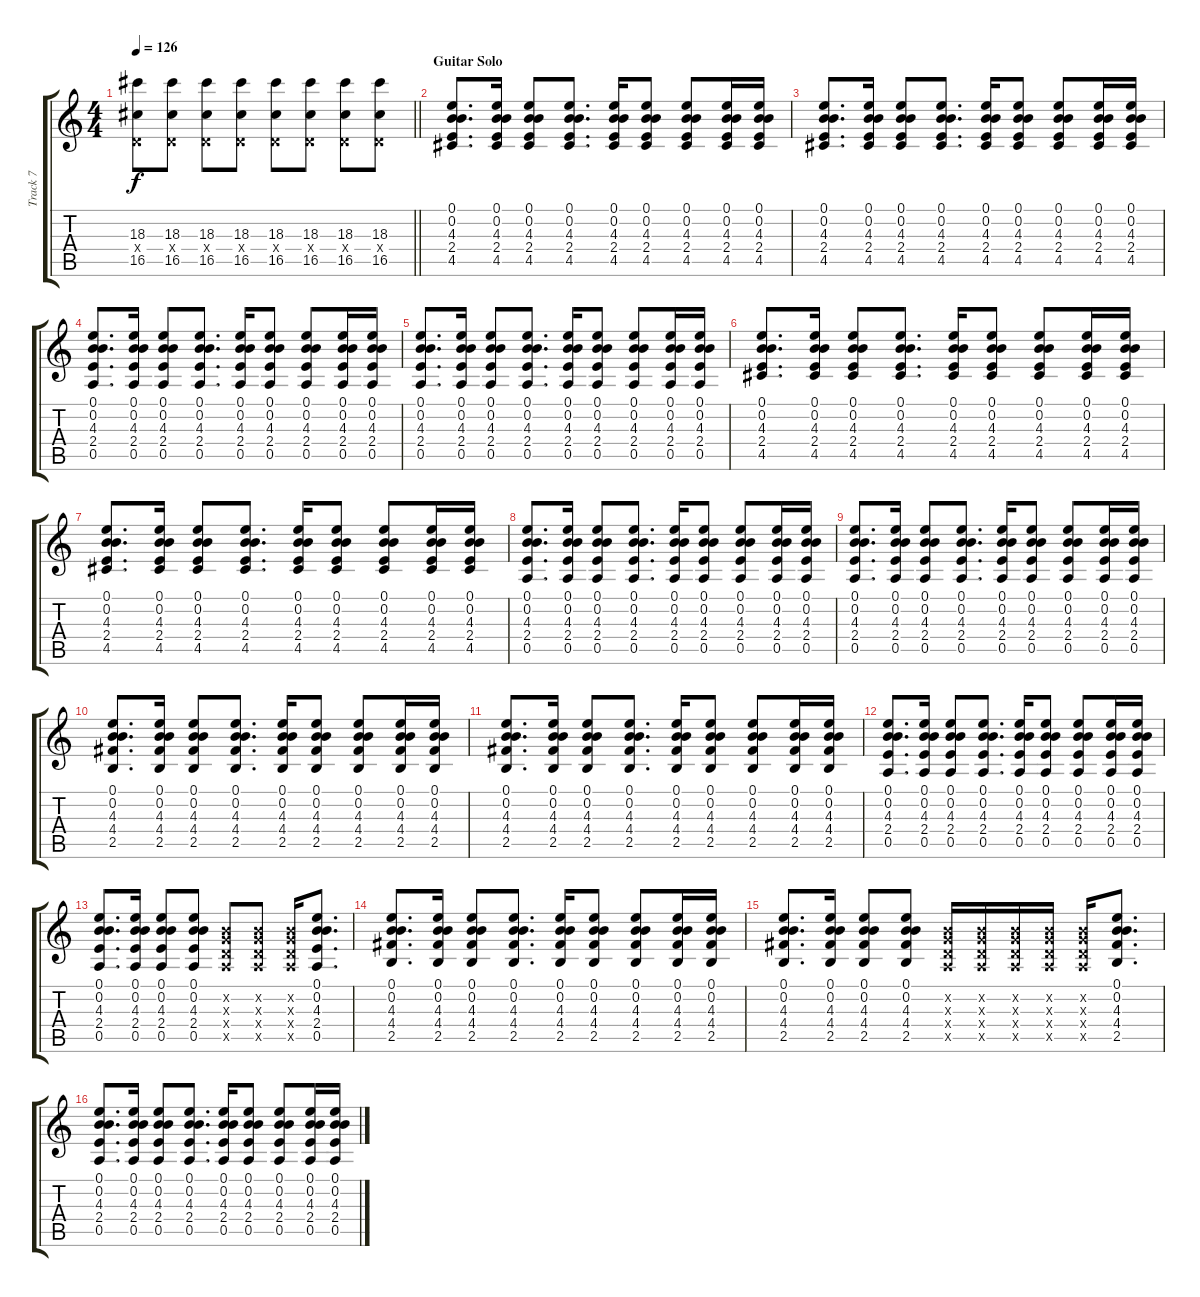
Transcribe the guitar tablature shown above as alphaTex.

\track ("Track 7" "Track 7") {instrument distortionguitar}
\staff {score tabs}
\tuning (E4 B3 G3 D3 A2 E2) {hide}
\ts (4 4)
\tempo 126
\clef g2
\barLineRight lightlight
\ks c
(18.3 0.4{x} 16.5).8{dy f} (18.3 0.4{x} 16.5).8 (18.3 0.4{x} 16.5).8 (18.3 0.4{x} 16.5).8 (18.3 0.4{x} 16.5).8 (18.3 0.4{x} 16.5).8 (18.3 0.4{x} 16.5).8 (18.3 0.4{x} 16.5).8 |
\section ("" "Guitar Solo")
(0.1 0.2 4.3 2.4 4.5).8{d volume 11} (0.1 0.2 4.3 2.4 4.5).16 (0.1 0.2 4.3 2.4 4.5).8 (0.1 0.2 4.3 2.4 4.5).8{d} (0.1 0.2 4.3 2.4 4.5).16 (0.1 0.2 4.3 2.4 4.5).8 (0.1 0.2 4.3 2.4 4.5).8 (0.1 0.2 4.3 2.4 4.5).16 (0.1 0.2 4.3 2.4 4.5).16 |
(0.1 0.2 4.3 2.4 4.5).8{d} (0.1 0.2 4.3 2.4 4.5).16 (0.1 0.2 4.3 2.4 4.5).8 (0.1 0.2 4.3 2.4 4.5).8{d} (0.1 0.2 4.3 2.4 4.5).16 (0.1 0.2 4.3 2.4 4.5).8 (0.1 0.2 4.3 2.4 4.5).8 (0.1 0.2 4.3 2.4 4.5).16 (0.1 0.2 4.3 2.4 4.5).16 |
(0.1 0.2 4.3 2.4 0.5).8{d} (0.1 0.2 4.3 2.4 0.5).16 (0.1 0.2 4.3 2.4 0.5).8 (0.1 0.2 4.3 2.4 0.5).8{d} (0.1 0.2 4.3 2.4 0.5).16 (0.1 0.2 4.3 2.4 0.5).8 (0.1 0.2 4.3 2.4 0.5).8 (0.1 0.2 4.3 2.4 0.5).16 (0.1 0.2 4.3 2.4 0.5).16 |
(0.1 0.2 4.3 2.4 0.5).8{d} (0.1 0.2 4.3 2.4 0.5).16 (0.1 0.2 4.3 2.4 0.5).8 (0.1 0.2 4.3 2.4 0.5).8{d} (0.1 0.2 4.3 2.4 0.5).16 (0.1 0.2 4.3 2.4 0.5).8 (0.1 0.2 4.3 2.4 0.5).8 (0.1 0.2 4.3 2.4 0.5).16 (0.1 0.2 4.3 2.4 0.5).16 |
(0.1 0.2 4.3 2.4 4.5).8{d} (0.1 0.2 4.3 2.4 4.5).16 (0.1 0.2 4.3 2.4 4.5).8 (0.1 0.2 4.3 2.4 4.5).8{d} (0.1 0.2 4.3 2.4 4.5).16 (0.1 0.2 4.3 2.4 4.5).8 (0.1 0.2 4.3 2.4 4.5).8 (0.1 0.2 4.3 2.4 4.5).16 (0.1 0.2 4.3 2.4 4.5).16 |
(0.1 0.2 4.3 2.4 4.5).8{d} (0.1 0.2 4.3 2.4 4.5).16 (0.1 0.2 4.3 2.4 4.5).8 (0.1 0.2 4.3 2.4 4.5).8{d} (0.1 0.2 4.3 2.4 4.5).16 (0.1 0.2 4.3 2.4 4.5).8 (0.1 0.2 4.3 2.4 4.5).8 (0.1 0.2 4.3 2.4 4.5).16 (0.1 0.2 4.3 2.4 4.5).16 |
(0.1 0.2 4.3 2.4 0.5).8{d} (0.1 0.2 4.3 2.4 0.5).16 (0.1 0.2 4.3 2.4 0.5).8 (0.1 0.2 4.3 2.4 0.5).8{d} (0.1 0.2 4.3 2.4 0.5).16 (0.1 0.2 4.3 2.4 0.5).8 (0.1 0.2 4.3 2.4 0.5).8 (0.1 0.2 4.3 2.4 0.5).16 (0.1 0.2 4.3 2.4 0.5).16 |
(0.1 0.2 4.3 2.4 0.5).8{d} (0.1 0.2 4.3 2.4 0.5).16 (0.1 0.2 4.3 2.4 0.5).8 (0.1 0.2 4.3 2.4 0.5).8{d} (0.1 0.2 4.3 2.4 0.5).16 (0.1 0.2 4.3 2.4 0.5).8 (0.1 0.2 4.3 2.4 0.5).8 (0.1 0.2 4.3 2.4 0.5).16 (0.1 0.2 4.3 2.4 0.5).16 |
(0.1 0.2 4.3 4.4 2.5).8{d} (0.1 0.2 4.3 4.4 2.5).16 (0.1 0.2 4.3 4.4 2.5).8 (0.1 0.2 4.3 4.4 2.5).8{d} (0.1 0.2 4.3 4.4 2.5).16 (0.1 0.2 4.3 4.4 2.5).8 (0.1 0.2 4.3 4.4 2.5).8 (0.1 0.2 4.3 4.4 2.5).16 (0.1 0.2 4.3 4.4 2.5).16 |
(0.1 0.2 4.3 4.4 2.5).8{d} (0.1 0.2 4.3 4.4 2.5).16 (0.1 0.2 4.3 4.4 2.5).8 (0.1 0.2 4.3 4.4 2.5).8{d} (0.1 0.2 4.3 4.4 2.5).16 (0.1 0.2 4.3 4.4 2.5).8 (0.1 0.2 4.3 4.4 2.5).8 (0.1 0.2 4.3 4.4 2.5).16 (0.1 0.2 4.3 4.4 2.5).16 |
(0.1 0.2 4.3 2.4 0.5).8{d} (0.1 0.2 4.3 2.4 0.5).16 (0.1 0.2 4.3 2.4 0.5).8 (0.1 0.2 4.3 2.4 0.5).8{d} (0.1 0.2 4.3 2.4 0.5).16 (0.1 0.2 4.3 2.4 0.5).8 (0.1 0.2 4.3 2.4 0.5).8 (0.1 0.2 4.3 2.4 0.5).16 (0.1 0.2 4.3 2.4 0.5).16 |
(0.1 0.2 4.3 2.4 0.5).8{d} (0.1 0.2 4.3 2.4 0.5).16 (0.1 0.2 4.3 2.4 0.5).8 (0.1 0.2 4.3 2.4 0.5).8 (0.2{x} 0.3{x} 0.4{x} 0.5{x}).8 (0.2{x} 0.3{x} 0.4{x} 0.5{x}).8 (0.2{x} 0.3{x} 0.4{x} 0.5{x}).16 (0.1 0.2 4.3 2.4 0.5).8{d} |
(0.1 0.2 4.3 4.4 2.5).8{d} (0.1 0.2 4.3 4.4 2.5).16 (0.1 0.2 4.3 4.4 2.5).8 (0.1 0.2 4.3 4.4 2.5).8{d} (0.1 0.2 4.3 4.4 2.5).16 (0.1 0.2 4.3 4.4 2.5).8 (0.1 0.2 4.3 4.4 2.5).8 (0.1 0.2 4.3 4.4 2.5).16 (0.1 0.2 4.3 4.4 2.5).16 |
(0.1 0.2 4.3 4.4 2.5).8{d} (0.1 0.2 4.3 4.4 2.5).16 (0.1 0.2 4.3 4.4 2.5).8 (0.1 0.2 4.3 4.4 2.5).8 (0.2{x} 0.3{x} 0.4{x} 0.5{x}).16 (0.2{x} 0.3{x} 0.4{x} 0.5{x}).16 (0.2{x} 0.3{x} 0.4{x} 0.5{x}).16 (0.2{x} 0.3{x} 0.4{x} 0.5{x}).16 (0.2{x} 0.3{x} 0.4{x} 0.5{x}).16 (0.1 0.2 4.3 4.4 2.5).8{d} |
(0.1 0.2 4.3 2.4 0.5).8{d} (0.1 0.2 4.3 2.4 0.5).16 (0.1 0.2 4.3 2.4 0.5).8 (0.1 0.2 4.3 2.4 0.5).8{d} (0.1 0.2 4.3 2.4 0.5).16 (0.1 0.2 4.3 2.4 0.5).8 (0.1 0.2 4.3 2.4 0.5).8 (0.1 0.2 4.3 2.4 0.5).16 (0.1 0.2 4.3 2.4 0.5).16
